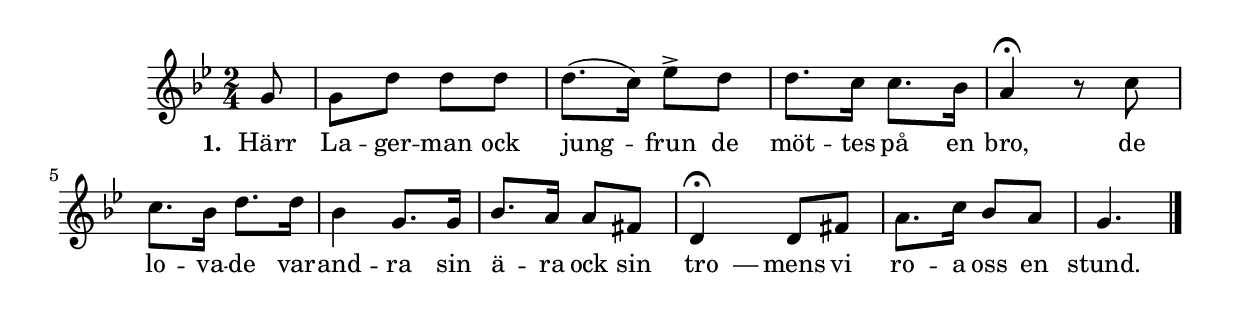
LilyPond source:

{
\time 2/4
\key g \minor

 \partial 8
 g'8  | 
 g' d'' d'' d''  | 
 d''8.-( c''16-) ees''8-> d''  | 
 d''8. c''16 c''8. bes'16  | 
 a'4-\fermata r8 c''  | 
 c''8. bes'16 d''8. d''16  | 
 bes'4 g'8. g'16  | 
 bes'8. a'16 a'8 fis'  | 
 d'4-\fermata d'8 fis'  | 
 a'8. c''16 bes'8 a'  | 
 g'4. \bar "|."
 }
 \addlyrics {
     \set stanza = #"1. "
     Härr La -- ger -- man ock jung -- frun de möt -- tes på en
     bro, de lo -- va -- de var -- and -- ra sin ä -- ra ock sin
     \once \override LyricText.self-alignment-X = #-0.8 "tro  —" mens vi
     ro -- a oss en stund.
}
